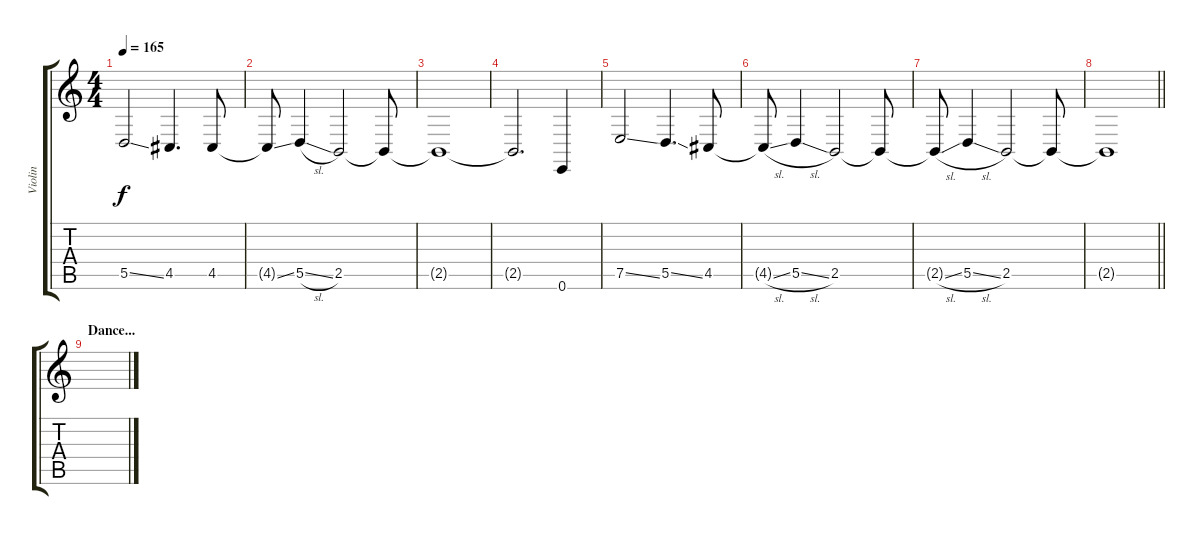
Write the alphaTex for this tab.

\track ("Violin" "Violin") {instrument violin}
\staff {score tabs}
\tuning (E4 B3 G3 D3 A2 E2) {hide}
\ts (4 4)
\tempo 165
\clef g2
\ks c
5.5{ss}.2{dy f} 4.5.4{d} 4.5.8 |
4.5{ss t}.8 5.5{sl}.4 2.5.2 2.5{t}.8 |
2.5{t}.1 |
2.5{t}.2{d} 0.6.4 |
7.5{ss}.2 5.5{ss}.4{d} 4.5.8 |
4.5{sl t}.8 5.5{sl}.4 2.5.2 2.5{t}.8 |
2.5{sl t}.8 5.5{sl}.4 2.5.2 2.5{t}.8 |
\barLineRight lightlight
2.5{t}.1 |
\section ("" "Dance...")
